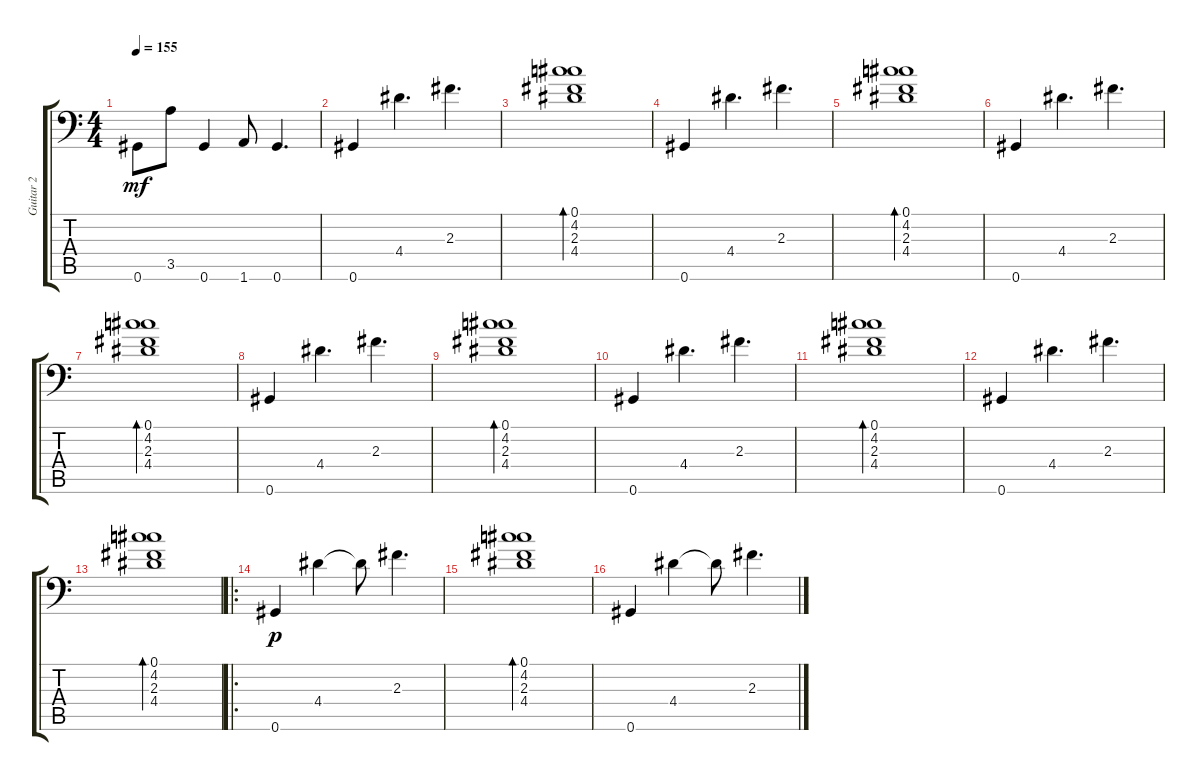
\track ("Guitar 2" "Guitar 2") {instrument distortionguitar}
\staff {score tabs}
\tuning (Db4 Ab3 E3 B2 Gb2 Ab1) {hide}
\ts (4 4)
\tempo 155
\clef f4
\ks c
0.6{t}.8{dy mf} 3.5.8 0.6.4 1.6.8 0.6.4{d} |
0.6.4 4.4.4{d} 2.3.4{d} |
(0.1 4.2 2.3 4.4).1{bd 30} |
0.6.4 4.4.4{d} 2.3.4{d} |
(0.1 4.2 2.3 4.4).1{bd 30} |
0.6.4 4.4.4{d} 2.3.4{d} |
(0.1 4.2 2.3 4.4).1{bd 30} |
0.6.4 4.4.4{d} 2.3.4{d} |
(0.1 4.2 2.3 4.4).1{bd 30} |
0.6.4 4.4.4{d} 2.3.4{d} |
(0.1 4.2 2.3 4.4).1{bd 30} |
0.6.4 4.4.4{d} 2.3.4{d} |
(0.1 4.2 2.3 4.4).1{bd 30} |
\ro
0.6.4{dy p} 4.4.4 4.4{t}.8 2.3.4{d} |
(0.1 4.2 2.3 4.4).1{bd 30} |
0.6.4 4.4.4 4.4{t}.8 2.3.4{d}
